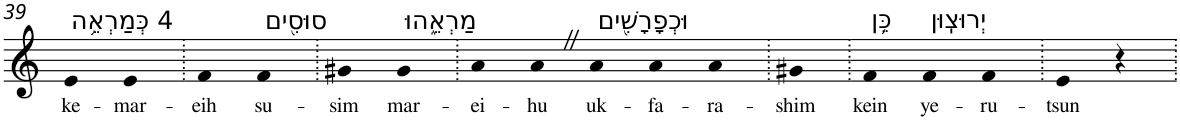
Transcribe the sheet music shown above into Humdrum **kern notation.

**kern	**text
*part1	*part1
*staff1	*staff1
*I"Piano	*
*I'Pno	*
!!LO:PB:g=z
*clefG2	*
*k[]	*
=39	=39
!LO:TX:a:t=4 כְּמַרְאֵ֥ה	!
!	!LO:LY:b
4e	ke-
!	!LO:LY:b
4e	-mar-
=40.	=40.
!	!LO:LY:b
4f	-eih
!LO:TX:a:t=סוּסִ֖ים	!
!	!LO:LY:b
4f	su-
=41.	=41.
!	!LO:LY:b
4g#X	-sim
!LO:TX:a:t=מַרְאֵ֑הוּ	!
!	!LO:LY:b
4g#	mar-
=42.	=42.
!	!LO:LY:b
4a	-ei-
!	!LO:LY:b
4aZ	-hu
!LO:TX:a:t=וּכְפָרָשִׁ֖ים	!
!	!LO:LY:b
4a	uk-
!	!LO:LY:b
4a	-fa-
!	!LO:LY:b
4a	-ra-
=43.	=43.
!	!LO:LY:b
4g#X	-shim
=44.	=44.
!LO:TX:a:t=כֵּ֥ן	!
!	!LO:LY:b
4f	kein
!LO:TX:a:t=יְרוּצֽוּן	!
!	!LO:LY:b
4f	ye-
!	!LO:LY:b
4f	-ru-
=45.	=45.
!	!LO:LY:b
4e	-tsun
4r	.
=.	=.
*-	*-
